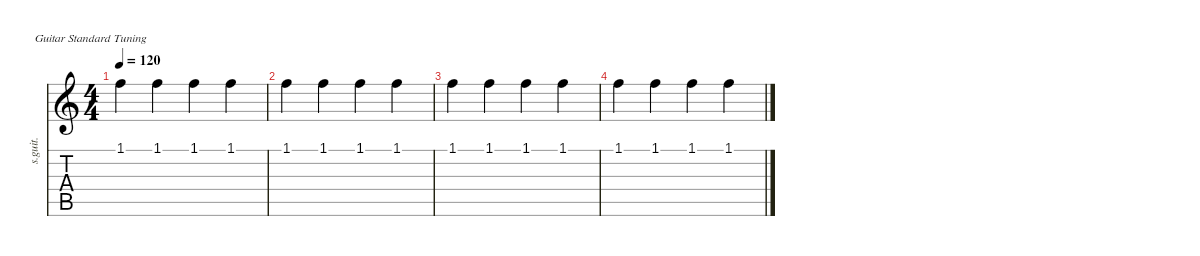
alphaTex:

\defaultSystemsLayout 4
\hideDynamics
\bracketExtendMode nobrackets
\otherSystemsTrackNameOrientation horizontal
\track ("Steel Guitar" "s.guit.") {instrument acousticguitarsteel}
\staff {score tabs}
\tuning (E4 B3 G3 D3 A2 E2)
\ts (4 4)
\tempo 120
\clef g2
\scale
0.5
\ks c
1.1.4{dy mf instrument acousticguitarsteel beam Down} 1.1.4{beam Down} 1.1.4{beam Down} 1.1.4{beam Down} |
\scale 2
1.1.4{beam Down} 1.1.4{beam Down} 1.1.4{beam Down} 1.1.4{beam Down} |
\scale
0.5 1.1.4{beam Down} 1.1.4{beam Down} 1.1.4{beam Down} 1.1.4{beam Down} |
1.1.4{beam Down} 1.1.4{beam Down} 1.1.4{beam Down} 1.1.4{beam Down}
